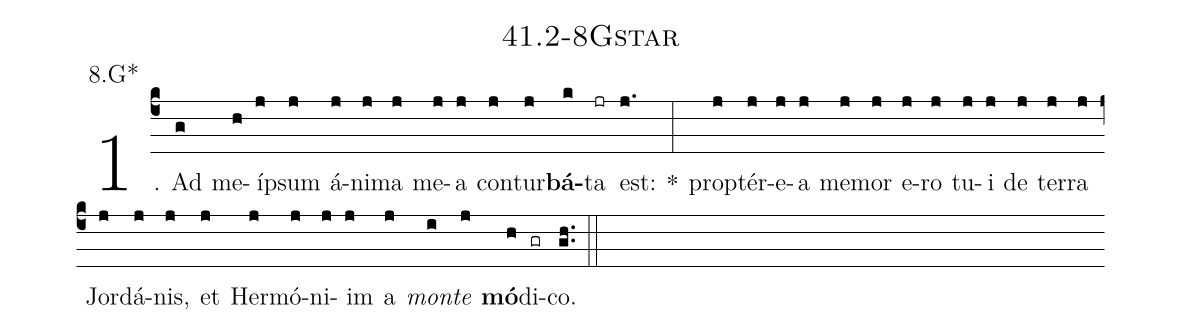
name: 41.2-8Gstar;
annotation: 8.G*;
%%
(c4)1. Ad(g) me(h)íp(j)sum(j) á(j)ni(j)ma(j) me(j)a(j) con(j)tur(j)<b>bá</b>(k)ta(jr) est:(j.) *(:) prop(j)tér(j)e(j)a(j) me(j)mor(j) e(j)ro(j) tu(j)i(j) de(j) ter(j)ra(j) Jor(j)dá(j)nis,(j) et(j) Her(j)mó(j)ni(j)im(j) a(j) <i>mon</i>(i)<i>te</i>(j) <b>mó</b>(h)di(gr)co.(gh..) (::)


%E(j) u(j) o(i) u(j) a(h) e.(gh..) (::)
